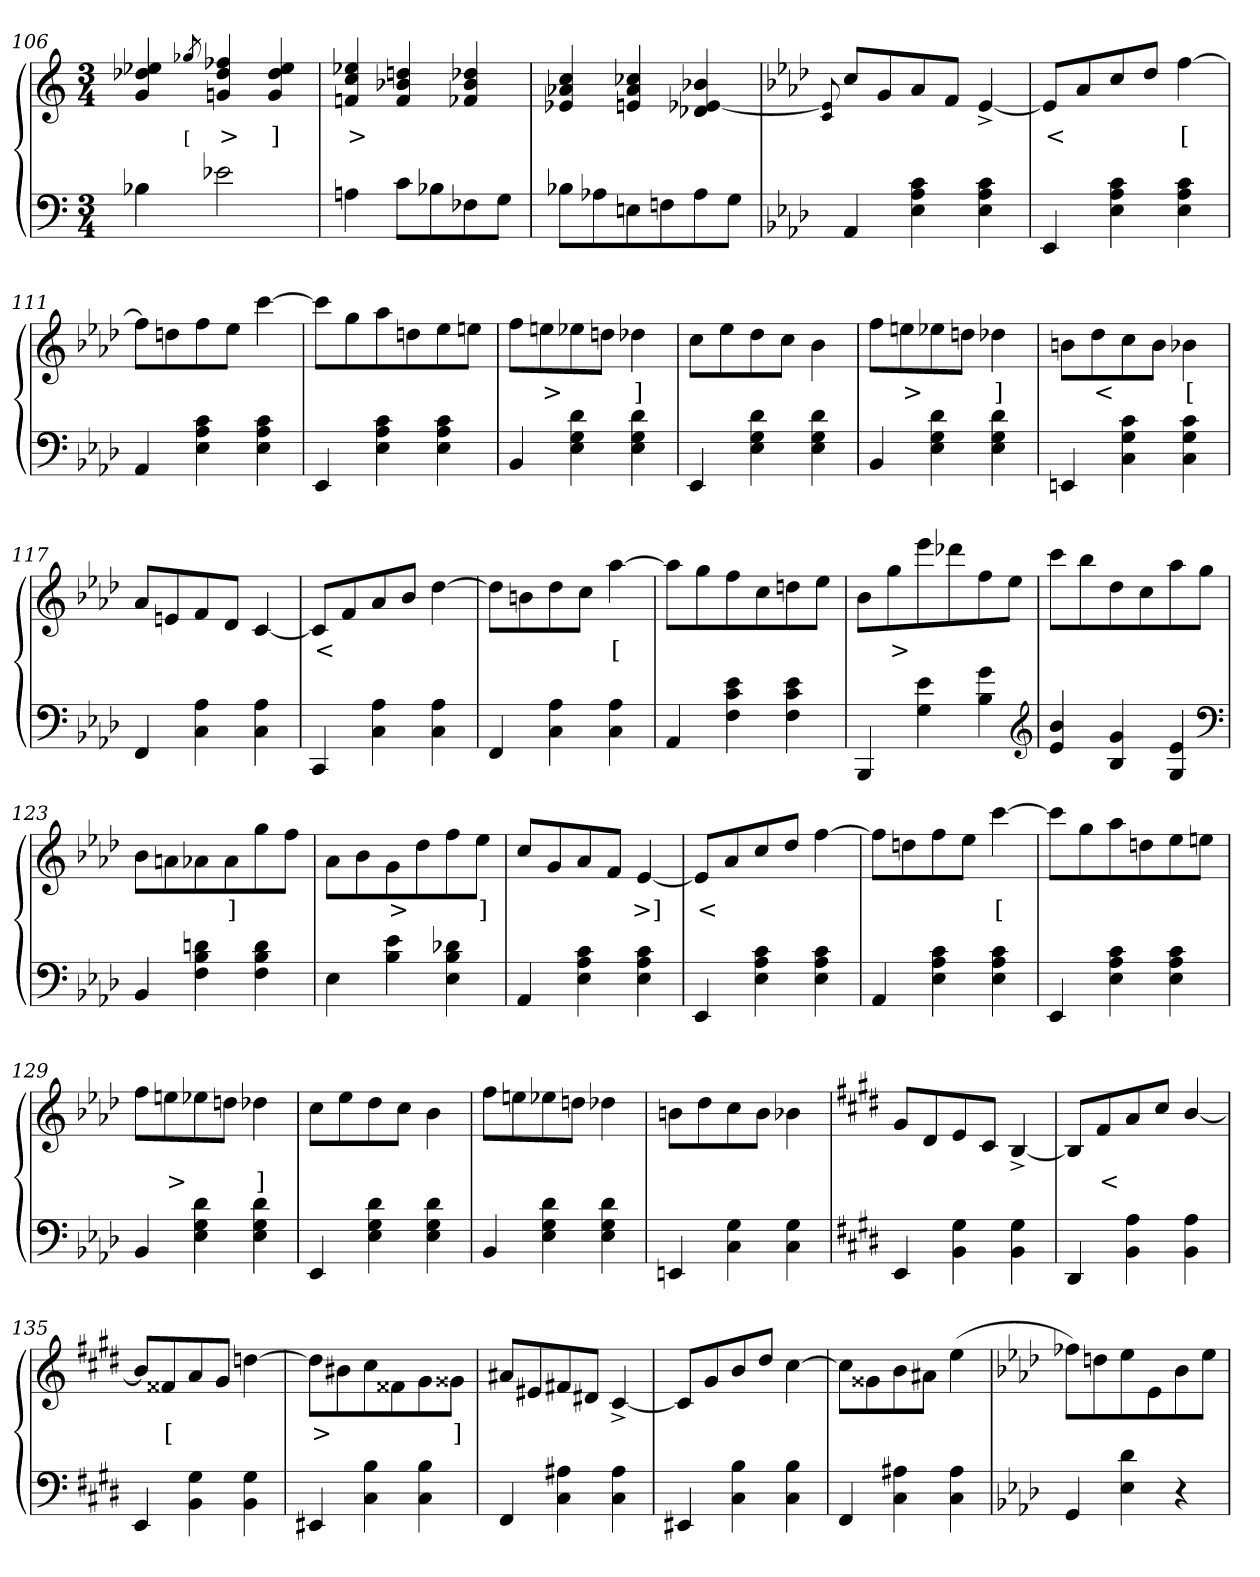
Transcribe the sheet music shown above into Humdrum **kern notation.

**kern	**kern	**text
*part2	*part1	*part1
*staff2	*staff1	*staff1
*clefF4	*clefG2	*
*k[]	*k[]	*
*M3/4	*M3/4	*
=106	=106	=106
4B-X	4ee-X 4dd-X 4g/	.
.	8qgg-X/	[
2e-X	4ff-X 4dd- 4gn/	>
.	4ee- 4dd- 4g/	]
=107	=107	=107
4An	4ee-X/ 4cc/ 4fn/	>
8cL	4ddn 4b-X 4f	.
8B-X	.	.
8F-X	4dd-X 4b- 4f-X	.
8GJ	.	.
=108	=108	=108
8B-XL	4cc 4a-X 4e-X	.
8A-X	.	.
8En	4cc-X 4a- 4en	.
8Fn	.	.
8A-	4b-X [4e-X 4d-X	.
8GJ	.	.
=109	=109	=109
*k[b-e-a-d-]	*k[b-e-a-d-]	*
.	8qqe-] 8qqc/	.
4AA-	8ccL	.
.	8g	.
4c 4A- 4E-	8a-	.
.	8fJ	.
4c 4A- 4E-	[4e-^>	.
=110	=110	=110
4EE-	8e-L]	<
.	8a-	.
4c 4A- 4E-	8cc	.
.	8dd-J	.
4c 4A- 4E-	[4ff	[
=111	=111	=111
4AA-	8ffL]	.
.	8ddn	.
4c 4A- 4E-	8ff	.
.	8ee-J	.
4c 4A- 4E-	[4ccc	.
=112	=112	=112
4EE-	8cccL]	.
.	8gg	.
4c 4A- 4E-	8aa-	.
.	8ddn	.
4c 4A- 4E-	8ee-	.
.	8eenJ	.
=113	=113	=113
4BB-	8ffL	.
.	8een	>
4d- 4G 4E-	8ee-X	.
.	8ddnJ	.
4d- 4G 4E-	4dd-X	]
=114	=114	=114
4EE-	8ccL	.
.	8ee-	.
4d- 4G 4E-	8dd-	.
.	8ccJ	.
4d- 4G 4E-	4b-	.
=115	=115	=115
4BB-	8ffL	.
.	8een	>
4d- 4G 4E-	8ee-X	.
.	8ddnJ	.
4d- 4G 4E-	4dd-X	]
=116	=116	=116
4EEn	8bnL	.
.	8dd-	<
4c 4G 4C	8cc	.
.	8bJ	.
4c 4G 4C	4b-X	[
=117	=117	=117
4FF	8a-L	.
.	8en	.
4A- 4C	8f	.
.	8d-J	.
4A- 4C	[4c	.
=118	=118	=118
4CC	8cL]	<
.	8f	.
4A- 4C	8a-	.
.	8b-J	.
4A- 4C	[4dd-	.
=119	=119	=119
4FF	8dd-L]	.
.	8bn	.
4A- 4C	8dd-	.
.	8ccJ	.
4A- 4C	[4aa-	[
=120	=120	=120
4AA-	8aa-L]	.
.	8gg	.
4e- 4c 4F	8ff	.
.	8cc	.
4e- 4c 4F	8ddn	.
.	8ee-J	.
=121	=121	=121
4BBB-	8b-L	.
.	8gg	>
4e- 4G	8eee-	.
.	8ddd-X	.
4g 4B-	8ff	.
.	8ee-J	.
*clefG2	*	*
=122	=122	=122
4b- 4e-	8cccL	.
.	8bb-	.
4g 4B-	8dd-	.
.	8cc	.
4e- 4G	8aa-	.
.	8ggJ	.
*clefF4	*	*
=123	=123	=123
4BB-	8b-L	.
.	8an	.
4dn 4B- 4F	8a-X	.
.	8a-	]
4d 4B- 4F	8gg	.
.	8ffJ	.
=124	=124	=124
4E-	8a-L	.
.	8b-	.
4e- 4B-	8g	>
.	8dd-	.
4d-X 4B- 4E-	8ff	.
.	8ee-J	]
=125	=125	=125
4AA-	8ccL	.
.	8g	.
4c 4A- 4E-	8a-	.
.	8fJ	.
4c 4A- 4E-	[4e-	>]
=126	=126	=126
4EE-	8e-L]	<
.	8a-	.
4c 4A- 4E-	8cc	.
.	8dd-J	.
4c 4A- 4E-	[4ff	.
=127	=127	=127
4AA-	8ffL]	.
.	8ddn	.
4c 4A- 4E-	8ff	.
.	8ee-J	.
4c 4A- 4E-	[4ccc	[
=128	=128	=128
4EE-	8cccL]	.
.	8gg	.
4c 4A- 4E-	8aa-	.
.	8ddn	.
4c 4A- 4E-	8ee-	.
.	8eenJ	.
=129	=129	=129
4BB-	8ffL	.
.	8een	>
4d- 4G 4E-	8ee-X	.
.	8ddnJ	.
4d- 4G 4E-	4dd-X	]
=130	=130	=130
4EE-	8ccL	.
.	8ee-	.
4d- 4G 4E-	8dd-	.
.	8ccJ	.
4d- 4G 4E-	4b-	.
=131	=131	=131
4BB-	8ffL	.
.	8een	.
4d- 4G 4E-	8ee-X	.
.	8ddnJ	.
4d- 4G 4E-	4dd-X	.
=132	=132	=132
4EEn	8bnL	.
.	8dd-	.
4G 4C	8cc	.
.	8bJ	.
4G 4C	4b-X	.
=133	=133	=133
*k[f#c#g#d#]	*k[f#c#g#d#]	*
4EE	8g#L	.
.	8d#	.
4G# 4BB	8e	.
.	8c#J	.
4G# 4BB	[4B^>	.
=134	=134	=134
4DD#	8BL]	.
.	8f#	<
4A 4BB	8a	.
.	8cc#J	.
4A 4BB	[4b/	.
=135	=135	=135
4EE	8bL]	.
.	8f##X	[
4G# 4BB	8a	.
.	8g#J	.
4G# 4BB	[4ddn	.
=136	=136	=136
4EE#X	8ddnL]	>
.	8b#X\	.
4B 4C#	8cc#	.
.	8f##X	.
4B 4C#	8g#	.
.	8g##XJ	]
=137	=137	=137
4FF#	8a#XL	.
.	8e#X	.
4A#X 4C#	8f#X	.
.	8d#XJ	.
4A# 4C#	[4c#^>	.
=138	=138	=138
4EE#X	8c#L]	.
.	8g#	.
4B 4C#	8b	.
.	8dd#J	.
4B 4C#	[4cc#	.
=139	=139	=139
4FF#	8cc#L]	.
.	8g##X\	.
4A#X 4C#	8b	.
.	8a#XJ	.
4A# 4C#	[4ee	.
=140	=140	=140
*k[b-e-a-d-]	*k[b-e-a-d-]	*
4GG	8ff-XL]	.
.	8ddn	.
4d- 4E-	8ee-	.
.	8e-	.
4r	8b-	.
.	8ee-J	.
=	=	=
*-	*-	*-
